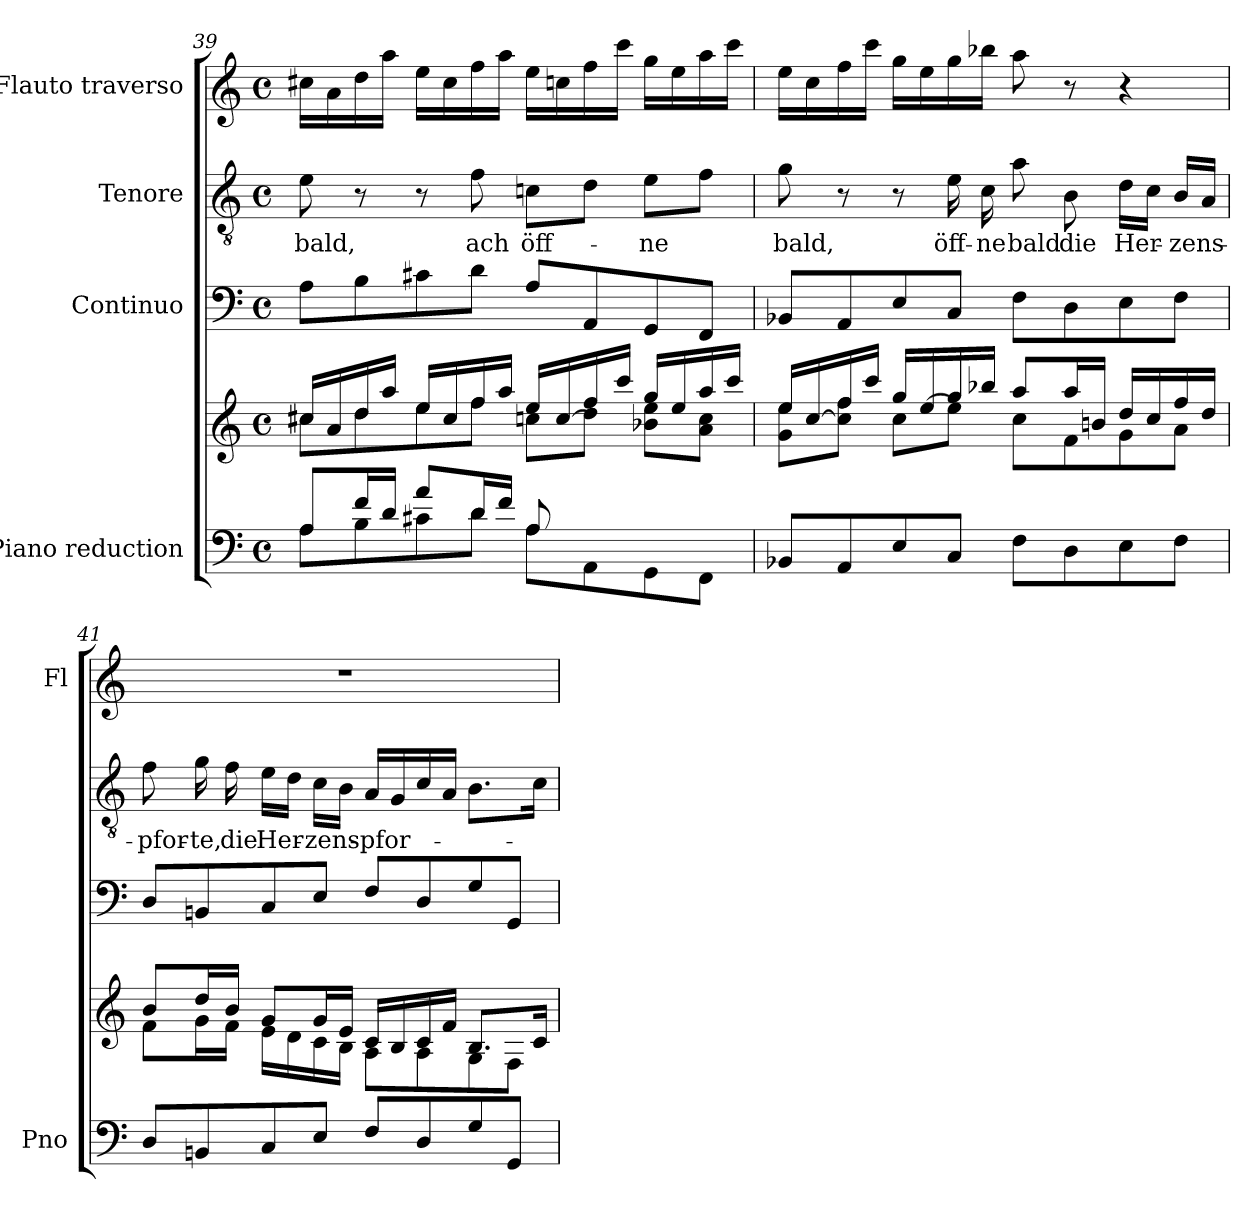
**kern	**kern	**kern	**kern	**text	**kern
*part4	*part4	*part3	*part2	*part2	*part1
*staff5	*staff4	*staff3	*staff2	*staff2	*staff1
*I"Piano reduction	*	*I"Continuo	*I"Tenore	*	*I"Flauto traverso
*I'Pno	*	*	*	*	*I'Fl
!!LO:LB:g=z
*clefF4	*clefG2	*clefF4	*clefGv2	*	*clefG2
*k[]	*k[]	*k[]	*k[]	*	*k[]
*M4/4	*M4/4	*M4/4	*M4/4	*	*M4/4
*met(c)	*met(c)	*met(c)	*met(c)	*	*met(c)
=39	=39	=39	=39	=39	=39
*^	*^	*	*	*	*
*	*	*	*^	*	*	*	*
!	!	!	!	!	!	!	!LO:LY:b	!
8A/L	8A\L	16cc#X/LL	8cc#\L	8ryy	8A\L	8e\	bald,	16cc#X\LL
.	.	16a/	.	.	.	.	.	16a\
*	*	*	*v	*v	*	*	*	*
16f/L	8B\	16dd/	8dd\	8B\	8r	.	16dd\
16d/JJ	.	16aa/JJ	.	.	.	.	16aa\JJ
8a/L	8c#X\	16ee/LL	8ee\	8c#X\	8r	.	16ee\LL
.	.	16cc#/	.	.	.	.	16cc#\
!	!	!	!	!	!	!LO:LY:b	!
16d/L	8d\J	16ff/	8ff\J	8d\J	8f\	ach	16ff\
16f/JJ	.	16aa/JJ	.	.	.	.	16aa\JJ
!	!	!	!	!	!	!LO:LY:b	!
8A/L	8A\L	16ee/LL	8ccn\L	8A/L	8cn\L	öff-	16ee\LL
.	.	[16cc/	.	.	.	.	16ccn\
*	*	*	*^	*	*	*	*
8ryy	8AA\	16ff/	8dd\J	8cc\J]	8AA/	8d\J	.	16ff\
.	.	16ccc/JJ	.	.	.	.	.	16ccc\JJ
!	!	!	!	!	!	!	!LO:LY:b	!
4ryy	8GG\	16gg/LL	8b-X\ 8ee\L	4ryy	8GG/	8e\L	-ne	16gg\LL
.	.	16ee/	.	.	.	.	.	16ee\
.	8FF\J	16aa/	8a\ 8cc\J	.	8FF/J	8f\J	.	16aa\
.	.	16ccc/JJ	.	.	.	.	.	16ccc\JJ
*v	*v	*	*	*	*	*	*	*
*	*	*v	*v	*	*	*	*
=40	=40	=40	=40	=40	=40	=40
!	!	!	!	!	!LO:LY:b	!
8BB-X/L	16ee/LL	8g\ 8ee\L	8BB-X/L	8g\	bald,	16ee\LL
.	[16cc/	.	.	.	.	16cc\
8AA/	16ff/	8cc\] 8ff\J	8AA/	8r	.	16ff\
.	16ccc/JJ	.	.	.	.	16ccc\JJ
8E/	16gg/LL	8cc\L	8E/	8r	.	16gg\LL
.	[16ee/	.	.	.	.	16ee\
!	!	!	!	!	!LO:LY:b	!
8C/J	16gg/	8ee\J]	8C/J	16e\	öff-	16gg\
!	!	!	!	!	!LO:LY:b	!
.	16bb-X/JJ	.	.	16c\	-ne	16bb-X\JJ
!	!	!	!	!	!LO:LY:b	!
8F\L	8aa/L	8cc\L	8F\L	8a\	bald	8aa\
!	!	!	!	!	!LO:LY:b	!
8D\	16aa/L	8f\	8D\	8B\	die	8r
.	16bn/JJ	.	.	.	.	.
!	!	!	!	!	!LO:LY:b	!
8E\	16dd/LL	8g\	8E\	16d\LL	Her-	4r
.	16cc/	.	.	16c\JJ	.	.
!	!	!	!	!	!LO:LY:b	!
8F\J	16ff/	8a\J	8F\J	16B/LL	-zens-	.
.	16dd/JJ	.	.	16A/JJ	.	.
=41	=41	=41	=41	=41	=41	=41
!	!	!	!	!	!LO:LY:b	!
8D/L	8b/L	8f\L	8D/L	8f\	-pfor-	1r
!	!	!	!	!	!LO:LY:b	!
8BBn/	16dd/L	16g\L	8BBn/	16g\	-te,	.
!	!	!	!	!	!LO:LY:b	!
.	16b/JJ	16f\JJ	.	16f\	die	.
!	!	!	!	!	!LO:LY:b	!
8C/	8g/L	16e\LL	8C/	16e\LL	Her-	.
.	.	16d\	.	16d\JJ	.	.
!	!	!	!	!	!LO:LY:b	!
8E/J	16g/L	16c\	8E/J	16c\LL	-zens-	.
.	16e/JJ	16B\JJ	.	16B\JJ	.	.
!	!	!	!	!	!LO:LY:b	!
8F/L	16c/LL	8A\L	8F/L	16A/LL	-pfor-	.
.	16B/	.	.	16G/	.	.
8D/	16c/	8A\	8D/	16c/	.	.
.	16f/JJ	.	.	16A/JJ	.	.
8G/	8.B/L	8G\	8G/	8.B\L	.	.
8GG/J	.	8F\J	8GG/J	.	.	.
.	16c/Jk	.	.	16c\Jk	.	.
*	*v	*v	*	*	*	*
=	=	=	=	=	=
*-	*-	*-	*-	*-	*-
